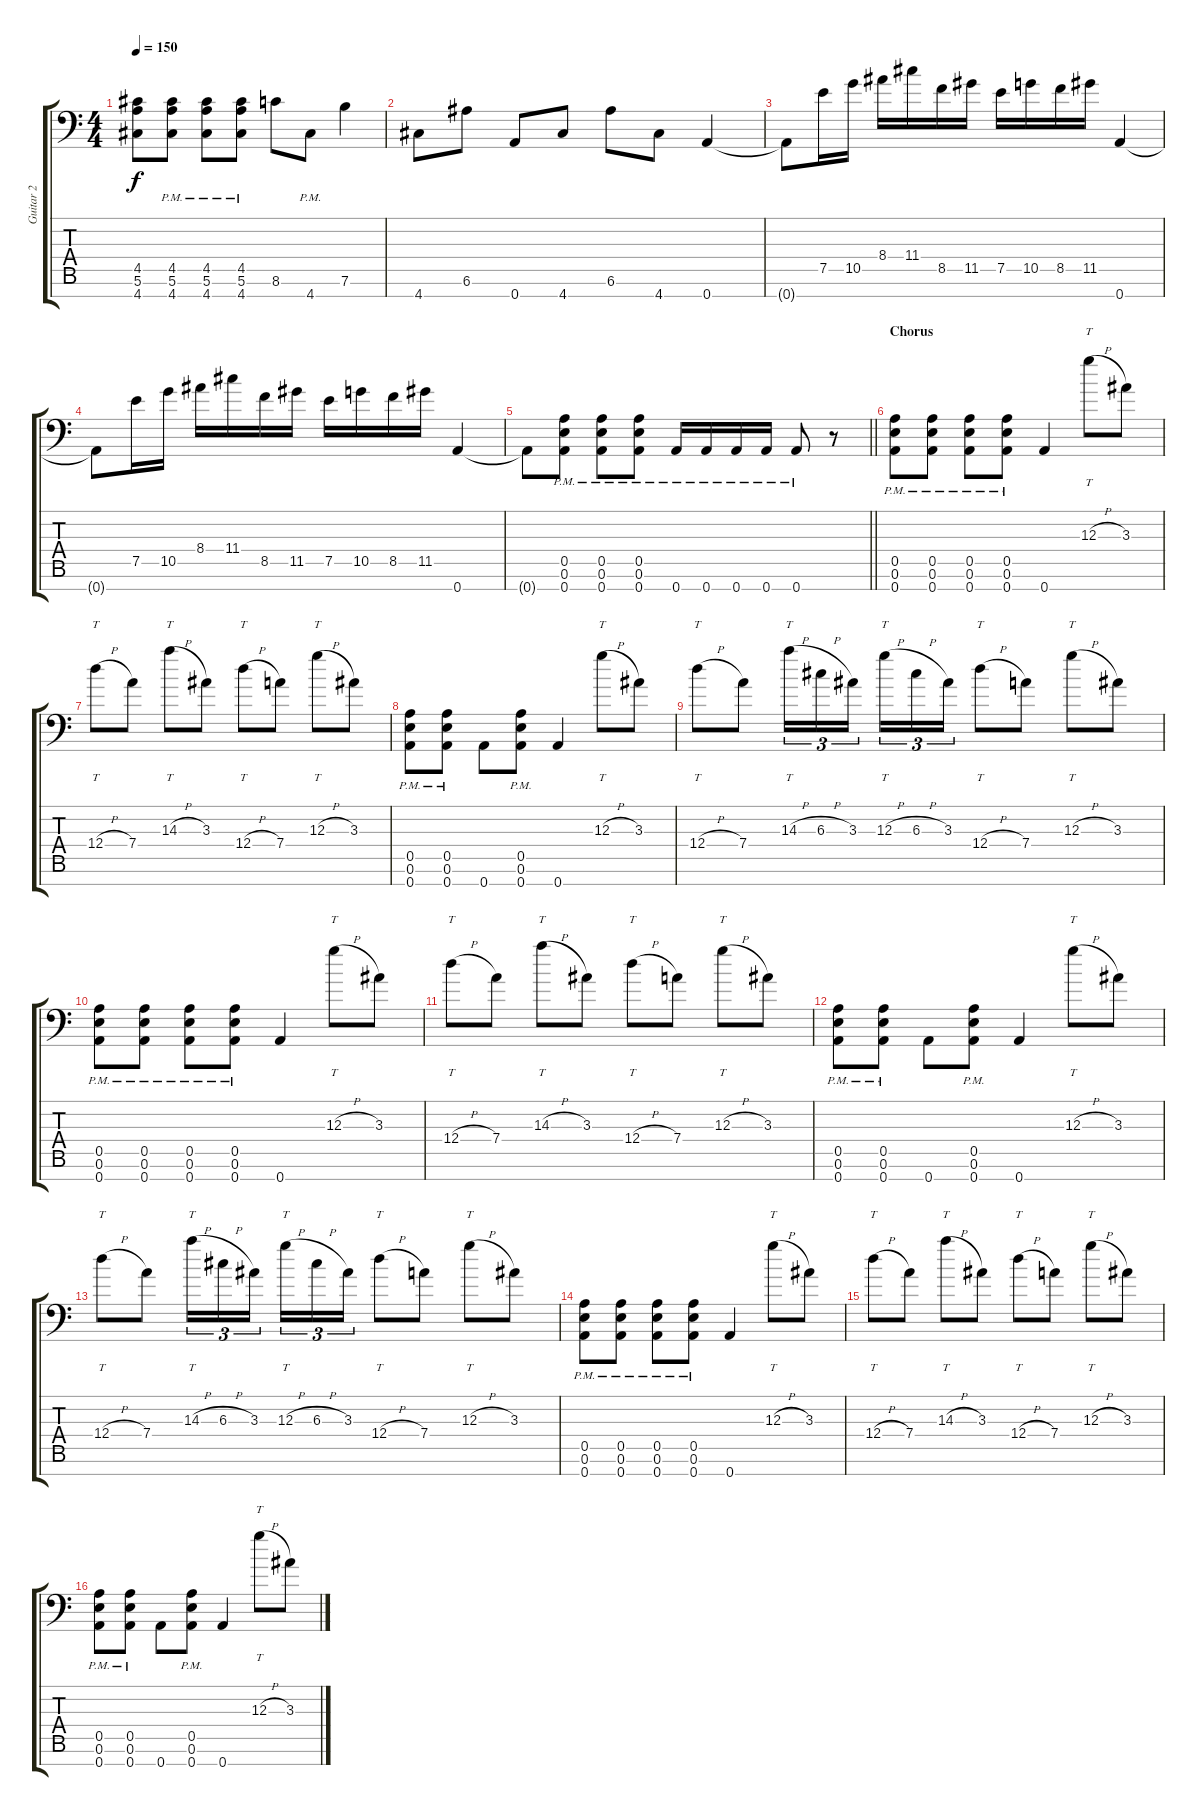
\track ("Guitar 2" "Guitar 2") {instrument overdrivenguitar}
\staff {score tabs}
\tuning (E4 B3 G3 D3 A2 E2 A1) {hide}
\ts (4 4)
\tempo 150
\clef f4
\ks c
(4.5{t} 5.6{t} 4.7{t}).8{dy f} (4.5{pm} 5.6{pm} 4.7{pm}).8 (4.5{pm} 5.6{pm} 4.7{pm}).8 (4.5{pm} 5.6{pm} 4.7{pm}).8 8.6.8 4.7{pm}.8 7.6.4 |
4.7.8 6.6.8 0.7.8 4.7.8 6.6.8 4.7.8 0.7.4 |
0.7{t}.8 7.5.16 10.5.16 8.4.16 11.4.16 8.5.16 11.5.16 7.5.16 10.5.16 8.5.16 11.5.16 0.7.4 |
0.7{t}.8 7.5.16 10.5.16 8.4.16 11.4.16 8.5.16 11.5.16 7.5.16 10.5.16 8.5.16 11.5.16 0.7.4 |
\barLineRight lightlight
0.7{t}.8 (0.5{pm} 0.6{pm} 0.7{pm}).8 (0.5{pm} 0.6{pm} 0.7{pm}).8 (0.5{pm} 0.6{pm} 0.7{pm}).8 0.7{pm}.16 0.7{pm}.16 0.7{pm}.16 0.7{pm}.16 0.7{pm}.8 r.8 |
\section ("" "Chorus")
(0.5{pm} 0.6{pm} 0.7{pm}).8 (0.5{pm} 0.6{pm} 0.7{pm}).8 (0.5{pm} 0.6{pm} 0.7{pm}).8 (0.5{pm} 0.6{pm} 0.7{pm}).8 0.7.4 12.3{h}.8{tt} 3.3.8 |
12.4{h}.8{tt} 7.4.8 14.3{h}.8{tt} 3.3.8 12.4{h}.8{tt} 7.4.8 12.3{h}.8{tt} 3.3.8 |
(0.5{pm} 0.6{pm} 0.7{pm}).8 (0.5{pm} 0.6{pm} 0.7{pm}).8 0.7.8 (0.5{pm} 0.6{pm} 0.7{pm}).8 0.7.4 12.3{h}.8{tt} 3.3.8 |
12.4{h}.8{tt} 7.4.8 14.3{h}.16{tt tu (3 2)} 6.3{h}.16{tu (3 2)} 3.3.16{tu (3 2) beam splitsecondary} 12.3{h}.16{tt tu (3 2)} 6.3{h}.16{tu (3 2)} 3.3.16{tu (3 2)} 12.4{h}.8{tt} 7.4.8 12.3{h}.8{tt} 3.3.8 |
(0.5{pm} 0.6{pm} 0.7{pm}).8 (0.5{pm} 0.6{pm} 0.7{pm}).8 (0.5{pm} 0.6{pm} 0.7{pm}).8 (0.5{pm} 0.6{pm} 0.7{pm}).8 0.7.4 12.3{h}.8{tt} 3.3.8 |
12.4{h}.8{tt} 7.4.8 14.3{h}.8{tt} 3.3.8 12.4{h}.8{tt} 7.4.8 12.3{h}.8{tt} 3.3.8 |
(0.5{pm} 0.6{pm} 0.7{pm}).8 (0.5{pm} 0.6{pm} 0.7{pm}).8 0.7.8 (0.5{pm} 0.6{pm} 0.7{pm}).8 0.7.4 12.3{h}.8{tt} 3.3.8 |
12.4{h}.8{tt} 7.4.8 14.3{h}.16{tt tu (3 2)} 6.3{h}.16{tu (3 2)} 3.3.16{tu (3 2) beam splitsecondary} 12.3{h}.16{tt tu (3 2)} 6.3{h}.16{tu (3 2)} 3.3.16{tu (3 2)} 12.4{h}.8{tt} 7.4.8 12.3{h}.8{tt} 3.3.8 |
(0.5{pm} 0.6{pm} 0.7{pm}).8 (0.5{pm} 0.6{pm} 0.7{pm}).8 (0.5{pm} 0.6{pm} 0.7{pm}).8 (0.5{pm} 0.6{pm} 0.7{pm}).8 0.7.4 12.3{h}.8{tt} 3.3.8 |
12.4{h}.8{tt} 7.4.8 14.3{h}.8{tt} 3.3.8 12.4{h}.8{tt} 7.4.8 12.3{h}.8{tt} 3.3.8 |
(0.5{pm} 0.6{pm} 0.7{pm}).8 (0.5{pm} 0.6{pm} 0.7{pm}).8 0.7.8 (0.5{pm} 0.6{pm} 0.7{pm}).8 0.7.4 12.3{h}.8{tt} 3.3.8
